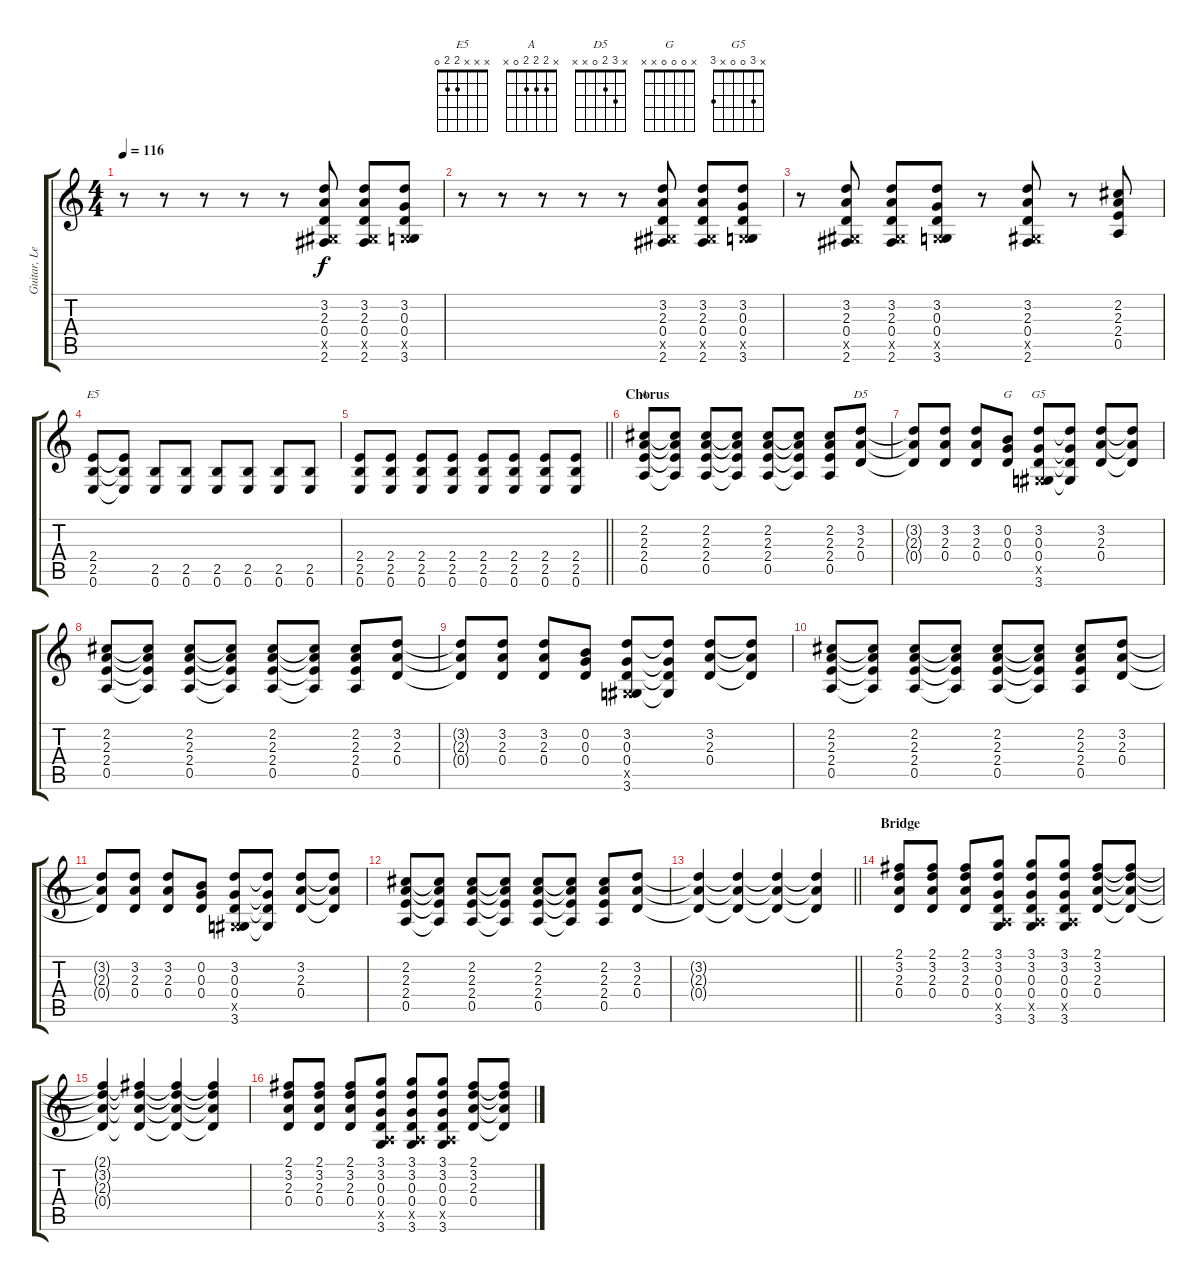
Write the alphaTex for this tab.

\track ("Guitar, Lead" "Guitar, Le") {instrument overdrivenguitar}
\staff {score tabs}
\tuning (E4 B3 G3 D3 A2 E2) {hide}
\chord ("E5" x x x 2 2 0)
\chord ("A" x 2 2 2 0 x)
\chord ("D5" x 3 2 0 x x)
\chord ("G" x 0 0 0 x x)
\chord ("G5" x 3 0 0 x 3)
\ts (4 4)
\tempo 116
\clef g2
\ks c
r.8{dy f} r.8 r.8 r.8 r.8 (3.2 2.3 0.4 -1.5{x} 2.6).8 (3.2 2.3 0.4 -1.5{x} 2.6).8 (3.2 0.3 0.4 -1.5{x} 3.6).8 |
r.8 r.8 r.8 r.8 r.8 (3.2 2.3 0.4 -1.5{x} 2.6).8 (3.2 2.3 0.4 -1.5{x} 2.6).8 (3.2 0.3 0.4 -1.5{x} 3.6).8 |
r.8 (3.2 2.3 0.4 -1.5{x} 2.6).8 (3.2 2.3 0.4 -1.5{x} 2.6).8 (3.2 0.3 0.4 -1.5{x} 3.6).8 r.8 (3.2 2.3 0.4 -1.5{x} 2.6).8 r.8 (2.2 2.3 2.4 0.5).8 |
(2.4 2.5 0.6).8{ch "E5"} (2.4{t} 2.5{t} 0.6{t}).8 (2.5 0.6).8 (2.5 0.6).8 (2.5 0.6).8 (2.5 0.6).8 (2.5 0.6).8 (2.5 0.6).8 |
\barLineRight lightlight
(2.4 2.5 0.6).8 (2.4 2.5 0.6).8 (2.4 2.5 0.6).8 (2.4 2.5 0.6).8 (2.4 2.5 0.6).8 (2.4 2.5 0.6).8 (2.4 2.5 0.6).8 (2.4 2.5 0.6).8 |
\section ("" "Chorus")
(2.2 2.3 2.4 0.5).8{ch "A"} (2.2{t} 2.3{t} 2.4{t} 0.5{t}).8 (2.2 2.3 2.4 0.5).8 (2.2{t} 2.3{t} 2.4{t} 0.5{t}).8 (2.2 2.3 2.4 0.5).8 (2.2{t} 2.3{t} 2.4{t} 0.5{t}).8 (2.2 2.3 2.4 0.5).8 (3.2 2.3 0.4).8{ch "D5"} |
(3.2{t} 2.3{t} 0.4{t}).8 (3.2 2.3 0.4).8 (3.2 2.3 0.4).8 (0.2 0.3 0.4).8{ch "G"} (3.2 0.3 0.4 -1.5{x} 3.6).8{ch "G5"} (3.2{t} 0.3{t} 0.4{t} 3.6{t}).8 (3.2 2.3 0.4).8 (3.2{t} 2.3{t} 0.4{t}).8 |
(2.2 2.3 2.4 0.5).8 (2.2{t} 2.3{t} 2.4{t} 0.5{t}).8 (2.2 2.3 2.4 0.5).8 (2.2{t} 2.3{t} 2.4{t} 0.5{t}).8 (2.2 2.3 2.4 0.5).8 (2.2{t} 2.3{t} 2.4{t} 0.5{t}).8 (2.2 2.3 2.4 0.5).8 (3.2 2.3 0.4).8 |
(3.2{t} 2.3{t} 0.4{t}).8 (3.2 2.3 0.4).8 (3.2 2.3 0.4).8 (0.2 0.3 0.4).8 (3.2 0.3 0.4 -1.5{x} 3.6).8 (3.2{t} 0.3{t} 0.4{t} 3.6{t}).8 (3.2 2.3 0.4).8 (3.2{t} 2.3{t} 0.4{t}).8 |
(2.2 2.3 2.4 0.5).8 (2.2{t} 2.3{t} 2.4{t} 0.5{t}).8 (2.2 2.3 2.4 0.5).8 (2.2{t} 2.3{t} 2.4{t} 0.5{t}).8 (2.2 2.3 2.4 0.5).8 (2.2{t} 2.3{t} 2.4{t} 0.5{t}).8 (2.2 2.3 2.4 0.5).8 (3.2 2.3 0.4).8 |
(3.2{t} 2.3{t} 0.4{t}).8 (3.2 2.3 0.4).8 (3.2 2.3 0.4).8 (0.2 0.3 0.4).8 (3.2 0.3 0.4 -1.5{x} 3.6).8 (3.2{t} 0.3{t} 0.4{t} 3.6{t}).8 (3.2 2.3 0.4).8 (3.2{t} 2.3{t} 0.4{t}).8 |
(2.2 2.3 2.4 0.5).8 (2.2{t} 2.3{t} 2.4{t} 0.5{t}).8 (2.2 2.3 2.4 0.5).8 (2.2{t} 2.3{t} 2.4{t} 0.5{t}).8 (2.2 2.3 2.4 0.5).8 (2.2{t} 2.3{t} 2.4{t} 0.5{t}).8 (2.2 2.3 2.4 0.5).8 (3.2 2.3 0.4).8 |
\barLineRight lightlight
(3.2{t} 2.3{t} 0.4{t}).4 (3.2{t} 2.3{t} 0.4{t}).4 (3.2{t} 2.3{t} 0.4{t}).4 (3.2{t} 2.3{t} 0.4{t}).4 |
\section ("" "Bridge")
(2.1 3.2 2.3 0.4).8 (2.1 3.2 2.3 0.4).8 (2.1 3.2 2.3 0.4).8 (3.1 3.2 0.3 0.4 0.5{x} 3.6).8 (3.1 3.2 0.3 0.4 0.5{x} 3.6).8 (3.1 3.2 0.3 0.4 0.5{x} 3.6).8 (2.1 3.2 2.3 0.4).8 (2.1{t} 3.2{t} 2.3{t} 0.4{t}).8 |
(2.1{t} 3.2{t} 2.3{t} 0.4{t}).4 (2.1{t} 3.2{t} 2.3{t} 0.4{t}).4 (2.1{t} 3.2{t} 2.3{t} 0.4{t}).4 (2.1{t} 3.2{t} 2.3{t} 0.4{t}).4 |
(2.1 3.2 2.3 0.4).8 (2.1 3.2 2.3 0.4).8 (2.1 3.2 2.3 0.4).8 (3.1 3.2 0.3 0.4 0.5{x} 3.6).8 (3.1 3.2 0.3 0.4 0.5{x} 3.6).8 (3.1 3.2 0.3 0.4 0.5{x} 3.6).8 (2.1 3.2 2.3 0.4).8 (2.1{t} 3.2{t} 2.3{t} 0.4{t}).8
